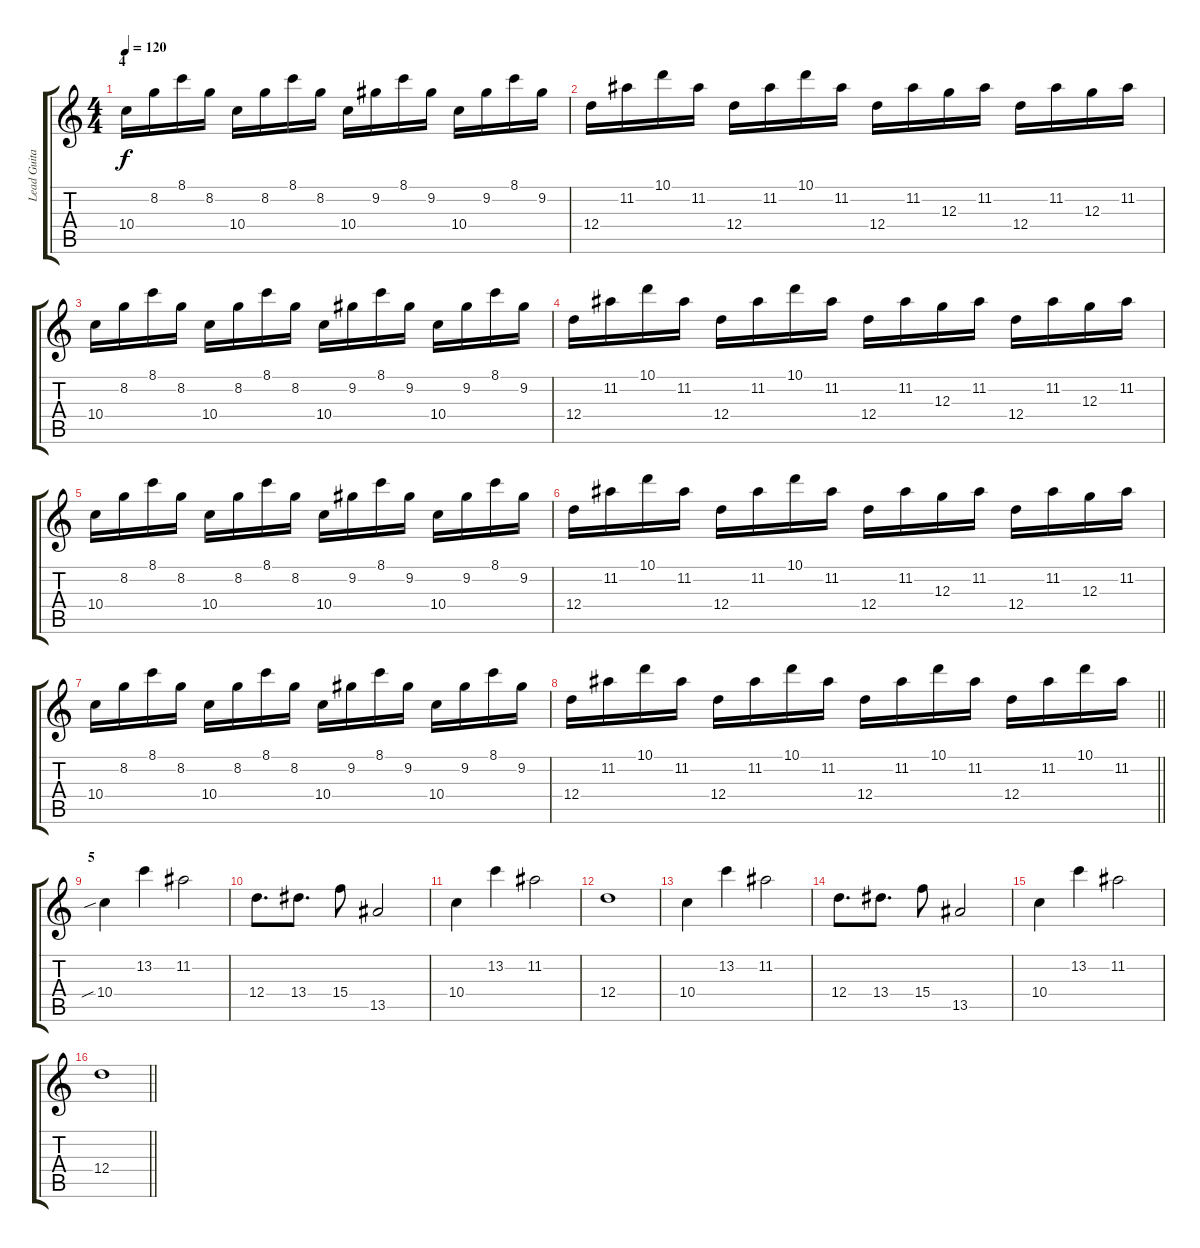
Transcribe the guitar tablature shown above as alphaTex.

\track ("Lead Guitar" "Lead Guita") {instrument acousticguitarsteel}
\staff {score tabs}
\tuning (E4 B3 G3 D3 A2 E2) {hide}
\ts (4 4)
\section ("" "4")
\tempo 120
\clef g2
\ks aminor
10.4.16{dy f} 8.2.16 8.1.16 8.2.16 10.4.16 8.2.16 8.1.16 8.2.16 10.4.16 9.2.16 8.1.16 9.2.16 10.4.16 9.2.16 8.1.16 9.2.16 |
12.4.16 11.2.16 10.1.16 11.2.16 12.4.16 11.2.16 10.1.16 11.2.16 12.4.16 11.2.16 12.3.16 11.2.16 12.4.16 11.2.16 12.3.16 11.2.16 |
10.4.16 8.2.16 8.1.16 8.2.16 10.4.16 8.2.16 8.1.16 8.2.16 10.4.16 9.2.16 8.1.16 9.2.16 10.4.16 9.2.16 8.1.16 9.2.16 |
12.4.16 11.2.16 10.1.16 11.2.16 12.4.16 11.2.16 10.1.16 11.2.16 12.4.16 11.2.16 12.3.16 11.2.16 12.4.16 11.2.16 12.3.16 11.2.16 |
10.4.16 8.2.16 8.1.16 8.2.16 10.4.16 8.2.16 8.1.16 8.2.16 10.4.16 9.2.16 8.1.16 9.2.16 10.4.16 9.2.16 8.1.16 9.2.16 |
12.4.16 11.2.16 10.1.16 11.2.16 12.4.16 11.2.16 10.1.16 11.2.16 12.4.16 11.2.16 12.3.16 11.2.16 12.4.16 11.2.16 12.3.16 11.2.16 |
10.4.16 8.2.16 8.1.16 8.2.16 10.4.16 8.2.16 8.1.16 8.2.16 10.4.16 9.2.16 8.1.16 9.2.16 10.4.16 9.2.16 8.1.16 9.2.16 |
\barLineRight lightlight
12.4.16 11.2.16 10.1.16 11.2.16 12.4.16 11.2.16 10.1.16 11.2.16 12.4.16 11.2.16 10.1.16 11.2.16 12.4.16 11.2.16 10.1.16 11.2.16 |
\section ("" "5")
10.4{sib}.4 13.2.4 11.2.2 |
12.4.8{d} 13.4.8{d} 15.4.8 13.5.2 |
10.4.4 13.2.4 11.2.2 |
12.4.1 |
10.4.4 13.2.4 11.2.2 |
12.4.8{d} 13.4.8{d} 15.4.8 13.5.2 |
10.4.4 13.2.4 11.2.2 |
\barLineRight lightlight
12.4.1
